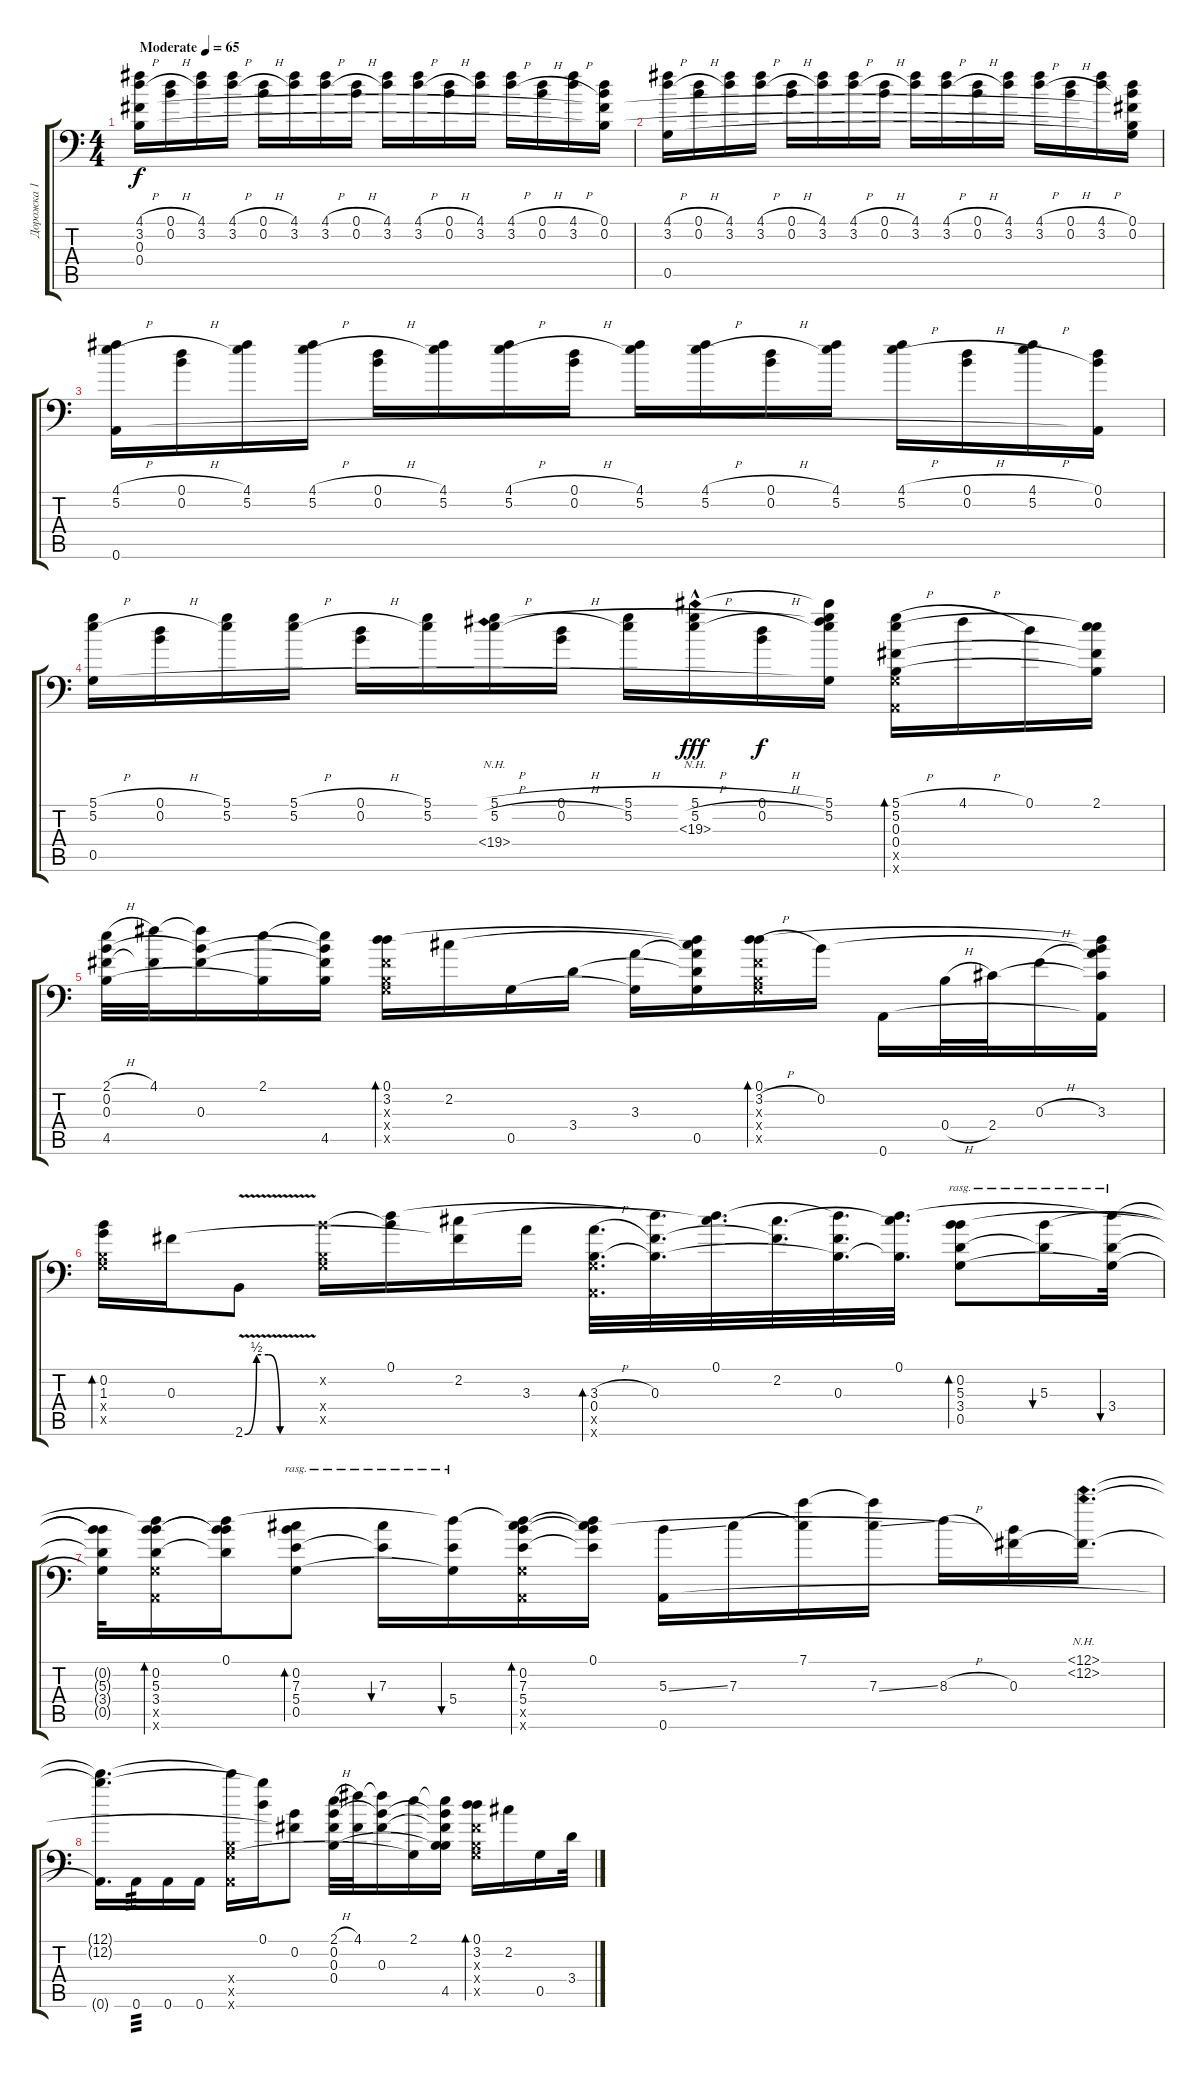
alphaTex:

\track ("Дорожка 1" "Дорожка 1") {instrument acousticguitarsteel}
\staff {score tabs}
\tuning (D4 B3 Gb3 B2 G2 A1) {hide}
\ts (4 4)
\tempo (65 "Moderate")
\clef f4
\ks c
(4.1{h} 3.2{h} 0.3 0.4).16{dy f instrument acousticguitarsteel} (0.1{h} 0.2{h}).16 (4.1 3.2).16 (4.1{h} 3.2{h}).16 (0.1{h} 0.2{h}).16 (4.1 3.2).16 (4.1{h} 3.2{h}).16 (0.1{h} 0.2{h}).16 (4.1 3.2).16 (4.1{h} 3.2{h}).16 (0.1{h} 0.2{h}).16 (4.1 3.2).16 (4.1{h} 3.2{h}).16 (0.1{h} 0.2{h}).16 (4.1{h} 3.2{h}).16 (0.1 0.2 0.3{t} 0.4{t}).16 |
(4.1{h} 3.2{h} 0.5).16 (0.1{h} 0.2{h}).16 (4.1 3.2).16 (4.1{h} 3.2{h}).16 (0.1{h} 0.2{h}).16 (4.1 3.2).16 (4.1{h} 3.2{h}).16 (0.1{h} 0.2{h}).16 (4.1 3.2).16 (4.1{h} 3.2{h}).16 (0.1{h} 0.2{h}).16 (4.1 3.2).16 (4.1{h} 3.2{h}).16 (0.1{h} 0.2{h}).16 (4.1{h} 3.2{h}).16 (0.1 0.2 0.3{t} 0.4{t} 0.5{t}).16 |
(4.1{h} 5.2{h} 0.6).16 (0.1{h} 0.2{h}).16 (4.1 5.2).16 (4.1{h} 5.2{h}).16 (0.1{h} 0.2{h}).16 (4.1 5.2).16 (4.1{h} 5.2{h}).16 (0.1{h} 0.2{h}).16 (4.1 5.2).16 (4.1{h} 5.2{h}).16 (0.1{h} 0.2{h}).16 (4.1 5.2).16 (4.1{h} 5.2{h}).16 (0.1{h} 0.2{h}).16 (4.1{h} 5.2{h}).16 (0.1 0.2 0.6{t}).16 |
(5.1{h} 5.2{h} 0.5).16 (0.1{h} 0.2{h}).16 (5.1 5.2).16 (5.1{h} 5.2{h}).16 (0.1{h} 0.2{h}).16 (5.1 5.2).16 (5.1{h} 5.2{h} 19.4{nh}).16 (0.1{h} 0.2{h}).16 (5.1{h} 5.2).16 (5.1{h} 5.2{h} 19.3{nh hac}).16{dy fff} (0.1{h} 0.2{h}).16{dy f} (5.1 5.2 19.3{t} 19.4{t} 0.5{t}).16 (5.1{h} 5.2 0.3 0.4 0.5{x} 0.6{x}).16{bd 30} 4.1{h}.16 0.1.16 (2.1 5.2{t} 0.3{t} 0.4{t}).16 |
(2.1{h} 0.2 0.3 4.5).32 (4.1 0.3{t}).32 (4.1{t} 0.2{t} 0.3).16 (2.1 4.5{t}).16 (2.1{t} 0.2{t} 0.3{t} 4.5).16 (0.1 3.2 0.3{x} 0.4{x} 0.5{x}).16{bd 30} 2.2.16 0.5.16 3.4.16 (3.3 0.5{t}).16 (0.1{t} 2.2{t} 3.3{t} 3.4{t} 0.5).16 (0.1 3.2{h} 0.3{x} 0.4{x} 0.5{x}).16{bd 30} 0.2.16 0.6.16 0.4{h}.32 2.4.32 0.3{h}.16 (0.1{t} 0.2{t} 3.3 2.4{t} 0.6{t}).16 |
(0.2 1.3 0.4{x} 0.5{x}).16{bd 30} 0.3.16 2.6{be (custom 0 0 10 2 20 2 30 0 60 0) v}.8 (0.2{x} 0.4{x} 0.5{x}).16 (0.1 0.2{t}).16 (2.2 0.3{t}).16 3.3.16 (3.3{h} 0.4 0.5{x} 0.6{x}).32{d bd 30} (0.1{t} 0.3 0.4{t}).32{d} (0.1 2.2{t}).32{d} (2.2 0.3{t}).32{d} (0.1{t} 0.3 0.4{t}).32{d} (0.1 2.2{t} 0.4{t}).32{d} (0.2 5.3 3.4 0.5).8{bd 480 rasg ii} (5.3 3.4{t}).16{bu 120 rasg ii} (0.1{t} 3.4 0.5{t}).32{bu 120 rasg ii} |
(0.2{t} 5.3{t} 3.4{t} 0.5{t}).32 (0.1{t} 0.2 5.3 3.4 0.5{x} 0.6{x}).16{bd 30} (0.1 0.2{t} 5.3{t} 3.4{t}).16 (0.2 7.3 5.4 0.5).8{bd 480 rasg ii} (7.3 5.4{t}).16{bu 120 rasg ii} (0.1{t} 5.4 0.5{t}).16{bu 120 rasg ii} (0.1{t} 0.2 7.3 5.4 0.5{x} 0.6{x}).16{bd 30} (0.1 0.2{t} 7.3{t} 5.4{t}).16 (5.3{ss} 0.6).16 7.3.16 (7.1 7.3{t}).16 (7.1{t} 7.3{ss}).16 8.3{h}.16 (0.2{t} 0.3).16 (12.1{nh} 12.2{nh} 0.3{t}).16{d} |
(12.1{t} 12.2{t} 0.6{t}).16{d} 0.6.16{tp 3} 0.6.16 0.6.16 (12.1{t} 0.4{x} 0.5{x} 0.6{x}).16 (0.1 12.2{t}).16 (0.2 0.3{t}).8 (2.1{h} 0.2 0.3 0.4).32 (4.1 0.3{t}).32 (4.1{t} 0.2{t} 0.3).16 (2.1 0.5{t}).16 (2.1{t} 0.2{t} 0.3{t} 0.4{t} 4.5).16 (0.1 3.2 0.3{x} 0.4{x} 0.5{x}).16{bd 30} 2.2.16 0.5.16 3.4.32
